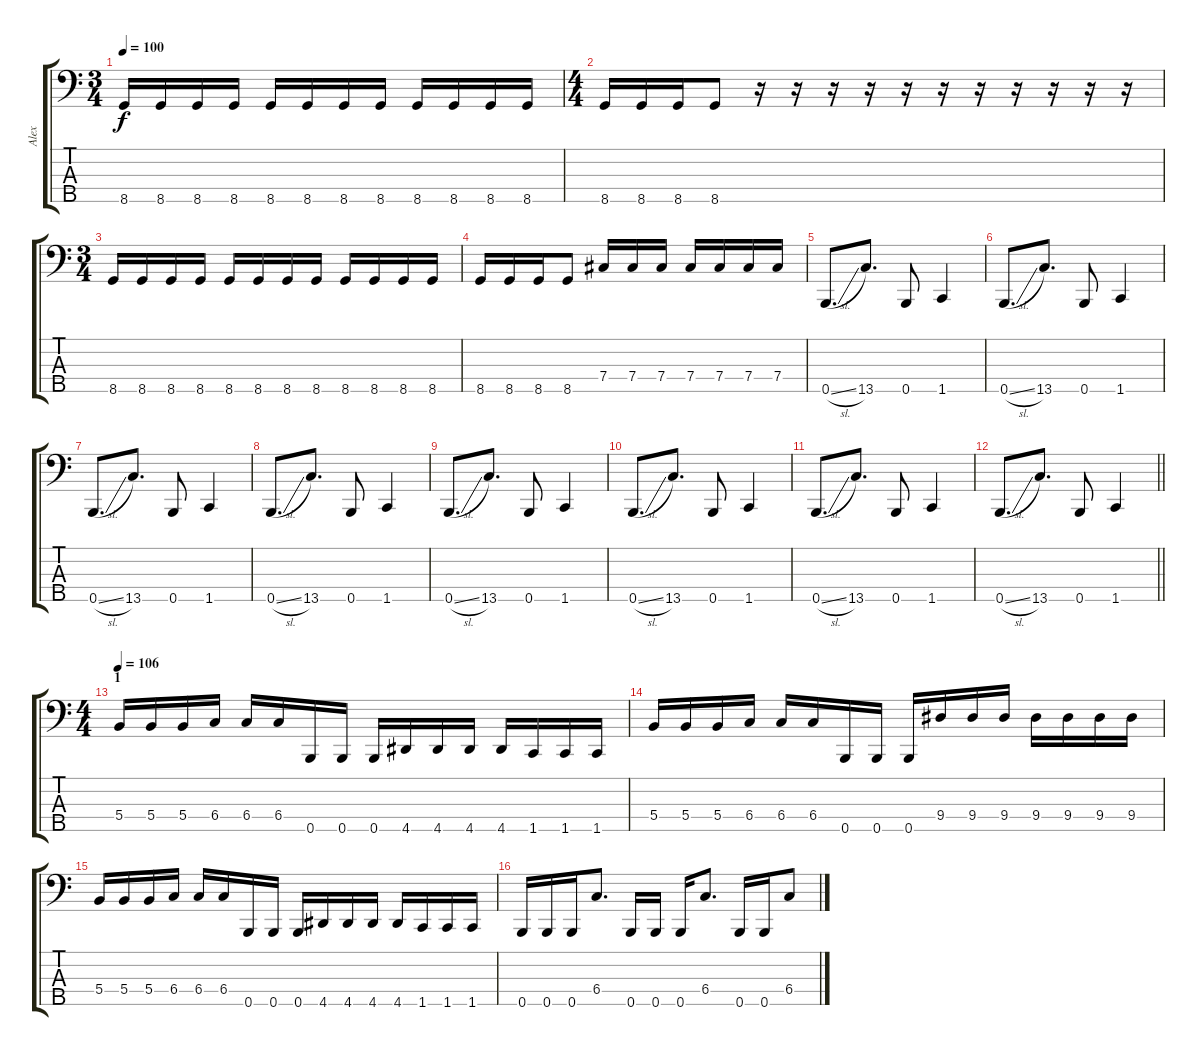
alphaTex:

\track ("Alex" "Alex") {instrument electricbassfinger}
\staff {score tabs}
\tuning (Ab2 E2 B1 Gb1 B0) {hide}
\ts (3 4)
\tempo 100
\clef f4
\ks c
8.5.16{dy f} 8.5.16 8.5.16 8.5.16 8.5.16 8.5.16 8.5.16 8.5.16 8.5.16 8.5.16 8.5.16 8.5.16 |
\ts (4 4)
8.5.16 8.5.16 8.5.16 8.5.8 r.16 r.16 r.16 r.16 r.16 r.16 r.16 r.16 r.16 r.16 r.16 |
\ts (3 4)
8.5.16 8.5.16 8.5.16 8.5.16 8.5.16 8.5.16 8.5.16 8.5.16 8.5.16 8.5.16 8.5.16 8.5.16 |
8.5.16 8.5.16 8.5.16 8.5.8 7.4.16 7.4.16 7.4.16 7.4.16 7.4.16 7.4.16 7.4.16 |
0.5{sl}.8{d} 13.5.8{d} 0.5.8 1.5.4 |
0.5{sl}.8{d} 13.5.8{d} 0.5.8 1.5.4 |
0.5{sl}.8{d} 13.5.8{d} 0.5.8 1.5.4 |
0.5{sl}.8{d} 13.5.8{d} 0.5.8 1.5.4 |
0.5{sl}.8{d} 13.5.8{d} 0.5.8 1.5.4 |
0.5{sl}.8{d} 13.5.8{d} 0.5.8 1.5.4 |
0.5{sl}.8{d} 13.5.8{d} 0.5.8 1.5.4 |
\barLineRight lightlight
0.5{sl}.8{d} 13.5.8{d} 0.5.8 1.5.4 |
\ts (4 4)
\section ("" "1")
\tempo 106
5.4.16 5.4.16 5.4.16 6.4.16 6.4.16 6.4.16 0.5.16 0.5.16 0.5.16 4.5.16 4.5.16 4.5.16 4.5.16 1.5.16 1.5.16 1.5.16 |
5.4.16 5.4.16 5.4.16 6.4.16 6.4.16 6.4.16 0.5.16 0.5.16 0.5.16 9.4.16 9.4.16 9.4.16 9.4.16 9.4.16 9.4.16 9.4.16 |
5.4.16 5.4.16 5.4.16 6.4.16 6.4.16 6.4.16 0.5.16 0.5.16 0.5.16 4.5.16 4.5.16 4.5.16 4.5.16 1.5.16 1.5.16 1.5.16 |
0.5.16 0.5.16 0.5.16 6.4.8{d} 0.5.16 0.5.16 0.5.16 6.4.8{d} 0.5.16 0.5.16 6.4.8
